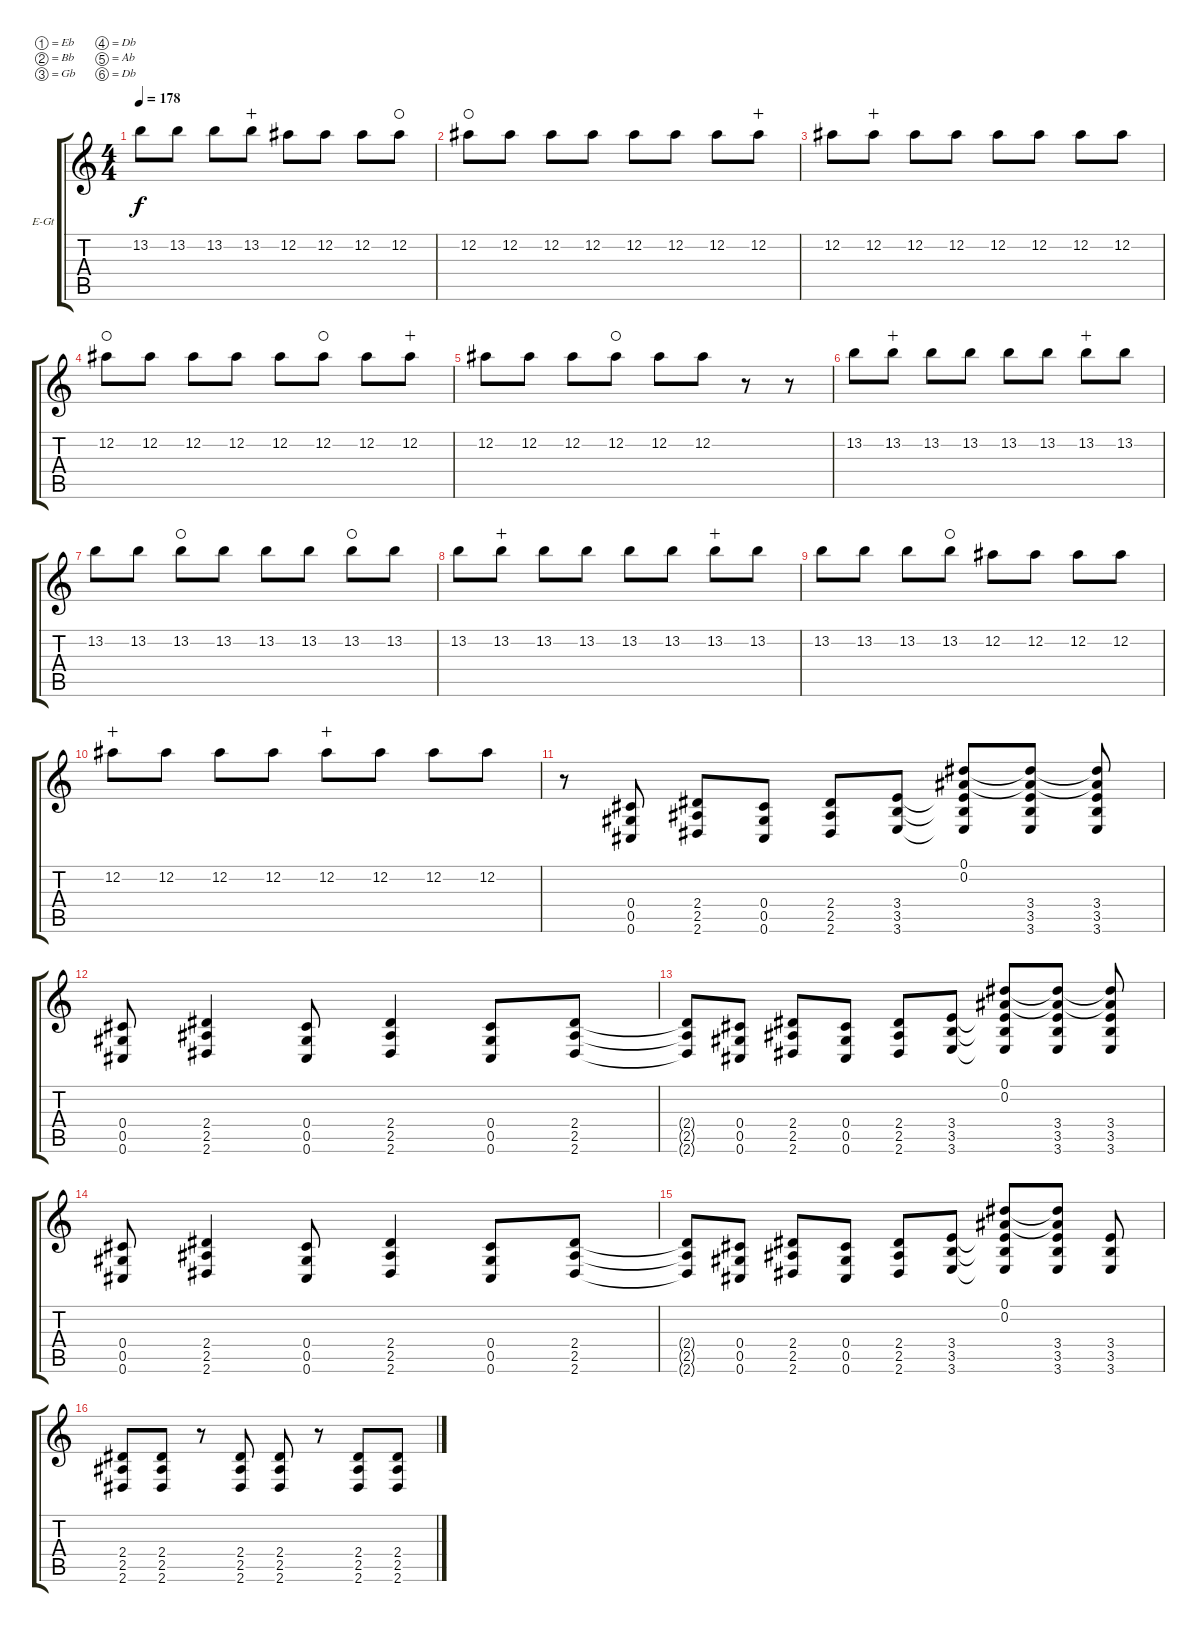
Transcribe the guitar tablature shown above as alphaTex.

\bracketExtendMode groupsimilarinstruments
\firstSystemTrackNameOrientation horizontal
\otherSystemsTrackNameOrientation horizontal
\track ("Lead Guitar" "E-Gt") {instrument distortionguitar}
\staff {score tabs}
\tuning (Eb4 Bb3 Gb3 Db3 Ab2 Db2)
\ts (4 4)
\tempo 178
\clef g2
\ks c
13.2.8{dy f} 13.2.8 13.2.8 13.2.8{wahc} 12.2.8 12.2.8 12.2.8 12.2.8{waho} |
12.2.8{waho} 12.2.8 12.2.8 12.2.8 12.2.8 12.2.8 12.2.8 12.2.8{wahc} |
12.2.8 12.2.8{wahc} 12.2.8 12.2.8 12.2.8 12.2.8 12.2.8 12.2.8 |
12.2.8{waho} 12.2.8 12.2.8 12.2.8 12.2.8 12.2.8{waho} 12.2.8 12.2.8{wahc} |
12.2.8 12.2.8 12.2.8 12.2.8{waho} 12.2.8 12.2.8 r.8 r.8 |
13.2.8 13.2.8{wahc} 13.2.8 13.2.8 13.2.8 13.2.8 13.2.8{wahc} 13.2.8 |
13.2.8 13.2.8 13.2.8{waho} 13.2.8 13.2.8 13.2.8 13.2.8{waho} 13.2.8 |
13.2.8 13.2.8{wahc} 13.2.8 13.2.8 13.2.8 13.2.8 13.2.8{wahc} 13.2.8 |
13.2.8 13.2.8 13.2.8 13.2.8{waho} 12.2.8 12.2.8 12.2.8 12.2.8 |
12.2.8{wahc} 12.2.8 12.2.8 12.2.8 12.2.8{wahc} 12.2.8 12.2.8 12.2.8 |
r.8 (0.4 0.5 0.6).8 (2.4 2.5 2.6).8 (0.4 0.5 0.6).8 (2.4 2.5 2.6).8 (3.4 3.5 3.6).8 (0.1 0.2 3.4{t} 3.5{t} 3.6{t}).8 (3.4 3.5 3.6 0.2{t} 0.1{t}).8 (3.4 3.5 3.6 0.2{t} 0.1{t}).8 |
(0.4 0.5 0.6).8 (2.4 2.5 2.6).4 (0.4 0.5 0.6).8 (2.4 2.5 2.6).4 (0.4 0.5 0.6).8 (2.4 2.5 2.6).8 |
(2.6{t} 2.5{t} 2.4{t}).8 (0.4 0.5 0.6).8 (2.4 2.5 2.6).8 (0.4 0.5 0.6).8 (2.4 2.5 2.6).8 (3.4 3.5 3.6).8 (0.1 0.2 3.4{t} 3.5{t} 3.6{t}).8 (3.4 3.5 3.6 0.2{t} 0.1{t}).8 (3.4 3.5 3.6 0.2{t} 0.1{t}).8 |
(0.4 0.5 0.6).8 (2.4 2.5 2.6).4 (0.4 0.5 0.6).8 (2.4 2.5 2.6).4 (0.4 0.5 0.6).8 (2.4 2.5 2.6).8 |
(2.4{t} 2.5{t} 2.6{t}).8 (0.4 0.5 0.6).8 (2.4 2.5 2.6).8 (0.4 0.5 0.6).8 (2.4 2.5 2.6).8 (3.4 3.5 3.6).8 (0.1 0.2 3.4{t} 3.5{t} 3.6{t}).8 (3.4 3.5 3.6 0.2{t} 0.1{t}).8 (3.4 3.5 3.6).8 |
(2.4 2.5 2.6).8 (2.4 2.5 2.6).8 r.8 (2.4 2.5 2.6).8 (2.4 2.5 2.6).8 r.8 (2.4 2.5 2.6).8 (2.4 2.5 2.6).8
